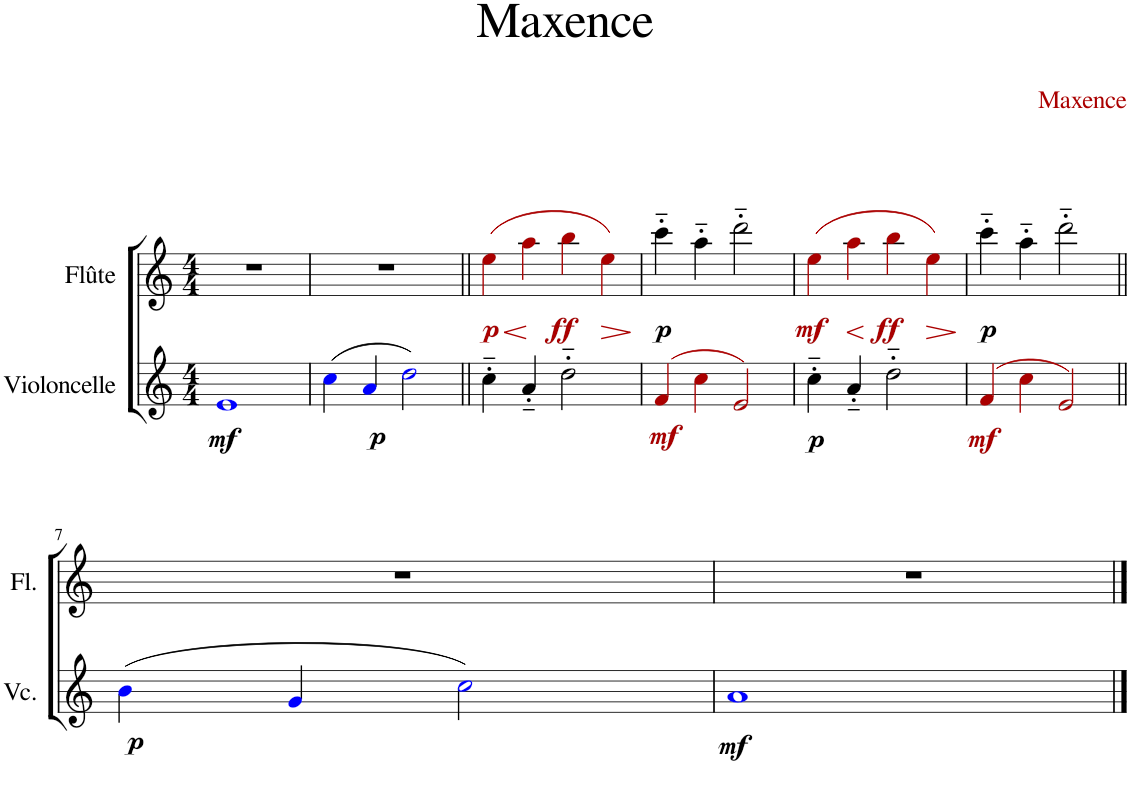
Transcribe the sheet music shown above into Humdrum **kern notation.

**kern	**dynam	**kern	**dynam
*part2	*part2	*part1	*part1
*staff2	*staff2	*staff1	*staff1
*I"Violoncelle	*	*I"Flûte	*
*I'Vc.	*	*I'Fl.	*
*clefG2	*	*clefG2	*
*k[]	*	*k[]	*
*M4/4	*	*M4/4	*
=1	=1	=1	=1
!	!LO:DY:b	!	!
1ei	mf	1r	.
=2	=2	=2	=2
(4cci\	.	1r	.
!	!LO:DY:b	!	!
4ai/	p	.	.
2ddi\)	.	.	.
=3||	=3||	=3||	=3||
!	!	!	!LO:HP:b
!	!	!	!LO:DY:n=1:b
4cc'~\	.	(4eej\	< p
4a'~/	.	4aaj\	.
!	!	!	!LO:DY:n=2:b
2dd'~\	.	4bbj\	[ ff
!	!	!	!LO:HP:b
.	.	4eej\)	>
.	.	.	]
=4	=4	=4	=4
!	!LO:DY:b	!	!LO:DY:b
(4fj/	mf	4ccc'~\	p
4ccj\	.	4aa'~\	.
2ej/)	.	2ddd'~\	.
=5	=5	=5	=5
!	!LO:DY:b	!	!LO:DY:b
4cc'~\	p	(4eej\	mf
!	!	!	!LO:HP:b
4a'~/	.	4aaj\	<
!	!	!	!LO:DY:n=1:b
2dd'~\	.	4bbj\	[ ff
!	!	!	!LO:HP:b
.	.	4eej\)	>
.	.	.	]
=6	=6	=6	=6
!	!LO:DY:b	!	!LO:DY:b
(4fj/	mf	4ccc'~\	p
4ccj\	.	4aa'~\	.
2ej/)	.	2ddd'~\	.
!!LO:LB:g=z
=7||	=7||	=7||	=7||
!	!LO:DY:b	!	!
(4bi\	p	1r	.
4gi/	.	.	.
2cci\)	.	.	.
=8	=8	=8	=8
!	!LO:DY:b	!	!
1ai	mf	1r	.
==	==	==	==
*-	*-	*-	*-
